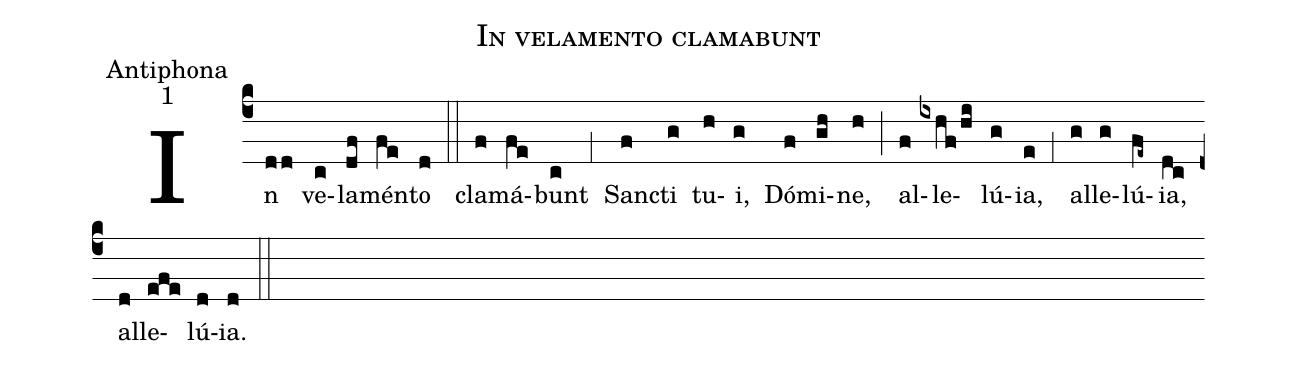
name:In velamento clamabunt;
office-part:Antiphona;
mode:1;
%%
(c4) In(dd) ve(c)la(df)mén(fe)to(d) (::)
cla(f)má(fe)bunt(c) (,1) San(f)cti(g) tu(h)i,(g) Dó(f)mi(gh)ne,(h) (;) al(f)le(ixhf/hi)lú(g)ia,(e) (,1) al(g)le(g)lú(fe~)ia,(dc) al(d)le(efe)lú(d)ia.(d) (::)
